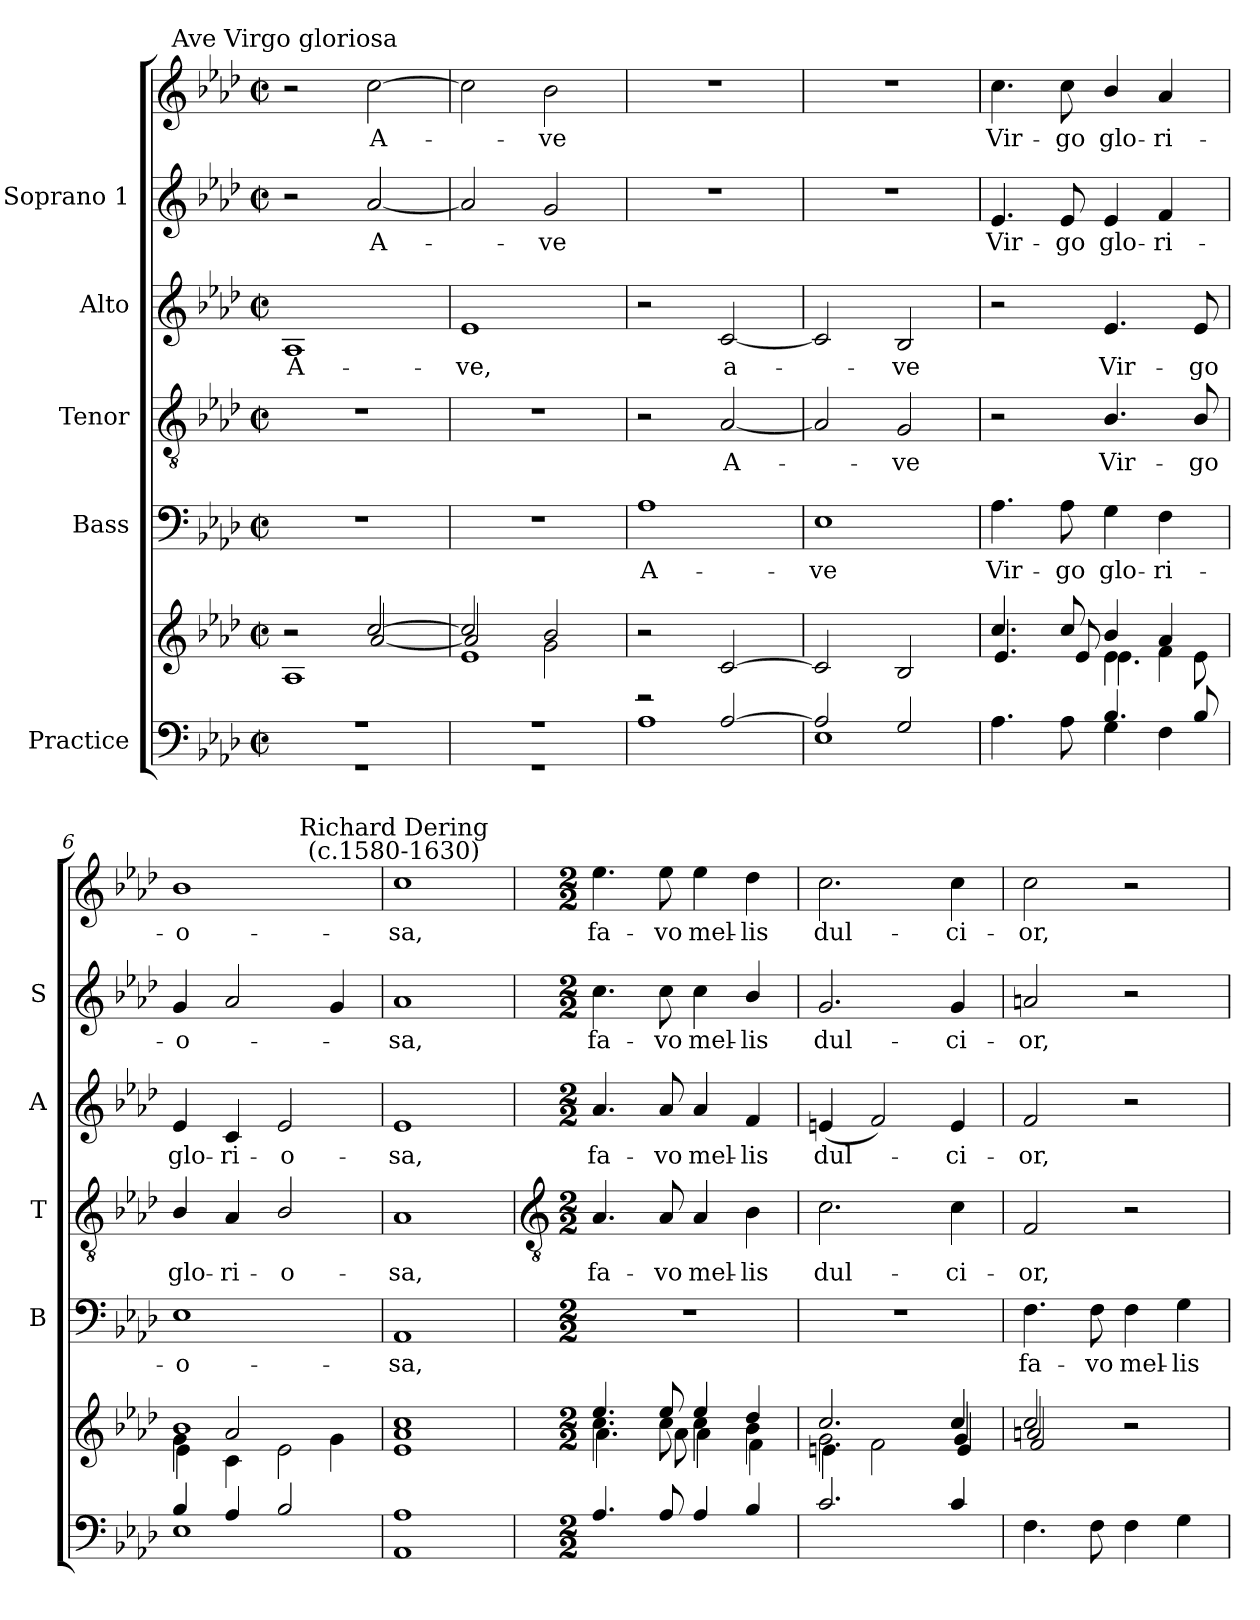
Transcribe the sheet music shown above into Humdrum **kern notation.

**kern	**kern	**kern	**text	**kern	**text	**kern	**text	**kern	**text	**kern	**text
*part5	*part5	*part4	*part4	*part3	*part3	*part2	*part2	*part1	*part1	*part1	*part1
*staff7	*staff6	*staff5	*staff5	*staff4	*staff4	*staff3	*staff3	*staff2	*staff2	*staff1	*staff1
*I"Practice	*	*I"Bass	*	*I"Tenor	*	*I"Alto	*	*I"Soprano 1	*	*	*
*	*	*I'B	*	*I'T	*	*I'A	*	*I'S	*	*	*
*clefF4	*clefG2	*clefF4	*	*clefGv2	*	*clefG2	*	*clefG2	*	*clefG2	*
*k[b-e-a-d-]	*k[b-e-a-d-]	*k[b-e-a-d-]	*	*k[b-e-a-d-]	*	*k[b-e-a-d-]	*	*k[b-e-a-d-]	*	*k[b-e-a-d-]	*
*A-:	*A-:	*A-:	*	*A-:	*	*A-:	*	*A-:	*	*A-:	*
*M2/2	*M2/2	*M2/2	*	*M2/2	*	*M2/2	*	*M2/2	*	*M2/2	*
*met(c|)	*met(c|)	*met(c|)	*	*met(c|)	*	*met(c|)	*	*met(c|)	*	*met(c|)	*
=1	=1	=1	=1	=1	=1	=1	=1	=1	=1	=1	=1
*^	*^	*	*	*	*	*	*	*	*	*	*
*	*	*	*^	*	*	*	*	*	*	*	*	*	*
!	!	!	!	!	!	!	!	!	!	!	!	!	!LO:TX:a:cj:t=Ave Virgo gloriosa	!
!	!	!	!	!	!	!	!	!	!	!LO:LY:b	!	!	!	!
1r	1r	2r	2r	1A-	1r	.	1r	.	1A-	A-	2r	.	2r	.
!	!	!	!	!	!	!	!	!	!	!	!	!LO:LY:b	!	!LO:LY:b
.	.	[2cc/	[2a-/	.	.	.	.	.	.	.	[2a-/	A-	[2cc	A-
=2	=2	=2	=2	=2	=2	=2	=2	=2	=2	=2	=2	=2	=2	=2
!	!	!	!	!	!	!	!	!	!	!LO:LY:b	!	!	!	!
1r	1r	2cc/]	2a-/]	1e-	1r	.	1r	.	1e-	-ve,	2a-/]	.	2cc]	.
!	!	!	!	!	!	!	!	!	!	!	!	!LO:LY:b	!	!LO:LY:b
.	.	2b-/	2g	.	.	.	.	.	.	.	2g	ve	2b-	ve
=3	=3	=3	=3	=3	=3	=3	=3	=3	=3	=3	=3	=3	=3	=3
!	!	!	!	!	!	!LO:LY:b	!	!	!	!	!	!	!	!
2r	1A-	1ryy	1ryy	2r	1A-	A-	2r	.	2r	.	1r	.	1r	.
!	!	!	!	!	!	!	!	!LO:LY:b	!	!LO:LY:b	!	!	!	!
[2A-/	.	.	.	[2c	.	.	[2A-/	A-	[2c	a-	.	.	.	.
=4	=4	=4	=4	=4	=4	=4	=4	=4	=4	=4	=4	=4	=4	=4
!	!	!	!	!	!	!LO:LY:b	!	!	!	!	!	!	!	!
2A-/]	1E-	1ryy	1ryy	2c]	1E-	-ve	2A-/]	.	2c]	.	1r	.	1r	.
!	!	!	!	!	!	!	!	!LO:LY:b	!	!LO:LY:b	!	!	!	!
2G/	.	.	.	2B-	.	.	2G	ve	2B-	ve	.	.	.	.
=5	=5	=5	=5	=5	=5	=5	=5	=5	=5	=5	=5	=5	=5	=5
!	!	!	!	!	!	!LO:LY:b	!	!	!	!	!	!LO:LY:b	!	!LO:LY:b
2ryy	4.A-	4.cc/	4.e-/	2ryy	4.A-	Vir-	2r	.	2r	.	4.e-	-Vir-	4.cc	Vir-
!	!	!	!	!	!	!LO:LY:b	!	!	!	!	!	!LO:LY:b	!	!LO:LY:b
.	8A-	8cc/	8e-/	.	8A-	-go	.	.	.	.	8e-	-go	8cc	-go
!	!	!	!	!	!	!LO:LY:b	!	!LO:LY:b	!	!LO:LY:b	!	!LO:LY:b	!	!LO:LY:b
4.B-/	4G	4b-/	4e-	4.e-\	4G	glo-	4.B-/	Vir-	4.e-	Vir-	4e-	glo-	4b-/	glo-
!	!	!	!	!	!	!LO:LY:b	!	!	!	!	!	!LO:LY:b	!	!LO:LY:b
.	4F	4a-/	4f	.	4F	-ri-	.	.	.	.	4f	-ri-	4a-	-ri-
!	!	!	!	!	!	!	!	!LO:LY:b	!	!LO:LY:b	!	!	!	!
8B-/	.	.	.	8e-\	.	.	8B-/	-go	8e-	-go	.	.	.	.
=6	=6	=6	=6	=6	=6	=6	=6	=6	=6	=6	=6	=6	=6	=6
!	!	!	!	!	!	!LO:LY:b	!	!LO:LY:b	!	!LO:LY:b	!	!LO:LY:b	!	!LO:LY:b
4B-/	1E-	1b-	4g\	4e-\	1E-	-o-	4B-/	glo-	4e-	glo-	4g	-o-	1b-	-o-
!	!	!	!	!	!	!	!	!LO:LY:b	!	!LO:LY:b	!	!	!	!
4A-/	.	.	2a-/	4c\	.	.	4A-	-ri-	4c	-ri-	2a-/	.	.	.
!	!	!	!	!	!	!	!	!LO:LY:b	!	!LO:LY:b	!	!	!	!
2B-/	.	.	.	2e-\	.	.	2B-/	-o-	2e-	-o-	.	.	.	.
.	.	.	4g	.	.	.	.	.	.	.	4g	.	.	.
=7	=7	=7	=7	=7	=7	=7	=7	=7	=7	=7	=7	=7	=7	=7
!	!	!	!	!	!	!	!	!	!	!	!	!	!LO:TX:a:cj:t=Richard Dering\n(c.1580-1630)	!
!	!	!	!	!	!	!LO:LY:b	!	!LO:LY:b	!	!LO:LY:b	!	!LO:LY:b	!	!LO:LY:b
1A-	1AA-	1cc	1a-	1e-	1AA-	-sa,	1A-	-sa,	1e-	-sa,	1a-	sa,	1cc	sa,
!!LO:LB:g=z
=8	=8	=8	=8	=8	=8	=8	=8	=8	=8	=8	=8	=8	=8	=8
*	*	*	*	*	*	*	*clefGv2	*	*	*	*	*	*	*
*M2/2	*	*M2/2	*	*	*M2/2	*	*M2/2	*	*M2/2	*	*M2/2	*	*M2/2	*
!	!	!	!	!	!	!	!	!LO:LY:b	!	!LO:LY:b	!	!LO:LY:b	!	!LO:LY:b
4.A-	1ryy	4.ee-	4.cc	4.a-\	1r	.	4.A-	fa-	4.a-/	fa-	4.cc	fa-	4.ee-	fa-
!	!	!	!	!	!	!	!	!LO:LY:b	!	!LO:LY:b	!	!LO:LY:b	!	!LO:LY:b
8A-	.	8ee-	8cc	8a-\	.	.	8A-	-vo	8a-/	-vo	8cc	-vo	8ee-	-vo
!	!	!	!	!	!	!	!	!LO:LY:b	!	!LO:LY:b	!	!LO:LY:b	!	!LO:LY:b
4A-	.	4ee-	4cc	4a-\	.	.	4A-	mel-	4a-/	mel-	4cc	mel-	4ee-	mel-
!	!	!	!	!	!	!	!	!LO:LY:b	!	!LO:LY:b	!	!LO:LY:b	!	!LO:LY:b
4B-	.	4dd-	4b-	4f\	.	.	4B-	-lis	4f	-lis	4b-/	-lis	4dd-	-lis
=9	=9	=9	=9	=9	=9	=9	=9	=9	=9	=9	=9	=9	=9	=9
!	!	!	!	!	!	!	!	!LO:LY:b	!	!LO:LY:b	!	!LO:LY:b	!	!LO:LY:b
2.c	1ryy	2.cc/	2.g	4en\	1r	.	2.c	dul-	(<4en	dul-	2.g	-dul-	2.cc	dul-
.	.	.	.	2f\	.	.	.	.	2f)	.	.	.	.	.
!	!	!	!	!	!	!	!	!LO:LY:b	!	!LO:LY:b	!	!LO:LY:b	!	!LO:LY:b
4c	.	4cc/	4g/	4e/	.	.	4c	-ci-	4e	ci-	4g	-ci-	4cc	-ci-
=10	=10	=10	=10	=10	=10	=10	=10	=10	=10	=10	=10	=10	=10	=10
!	!	!	!	!	!	!LO:LY:b	!	!LO:LY:b	!	!LO:LY:b	!	!LO:LY:b	!	!LO:LY:b
1ryy	4.F	2cc/	2an/	2f/	4.F	fa-	2F	-or,	2f	-or,	2an/	or,	2cc	-or,
!	!	!	!	!	!	!LO:LY:b	!	!	!	!	!	!	!	!
.	8F	.	.	.	8F	-vo	.	.	.	.	.	.	.	.
!	!	!	!	!	!	!LO:LY:b	!	!	!	!	!	!	!	!
.	4F	2r	2r	2r	4F	mel-	2r	.	2r	.	2r	.	2r	.
!	!	!	!	!	!	!LO:LY:b	!	!	!	!	!	!	!	!
.	4G	.	.	.	4G	-lis	.	.	.	.	.	.	.	.
*v	*v	*	*	*	*	*	*	*	*	*	*	*	*	*
*	*v	*v	*v	*	*	*	*	*	*	*	*	*	*
=	=	=	=	=	=	=	=	=	=	=	=
*-	*-	*-	*-	*-	*-	*-	*-	*-	*-	*-	*-
